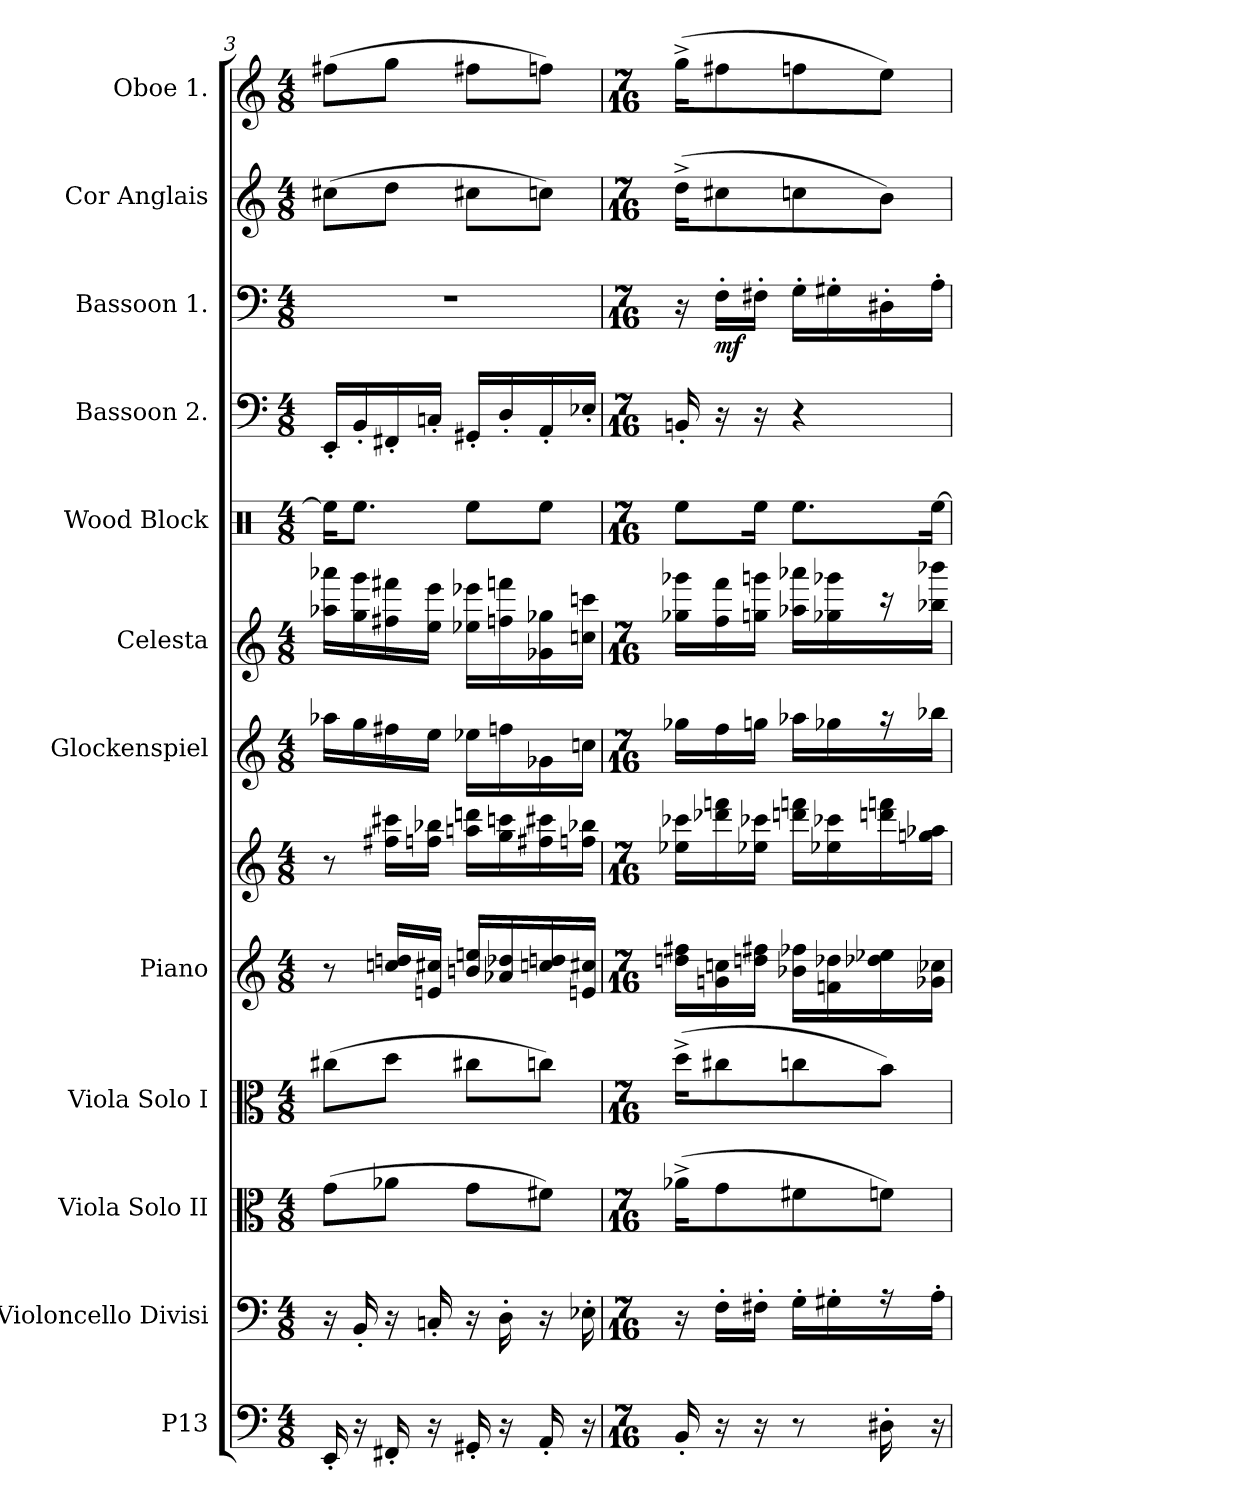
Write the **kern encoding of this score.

**kern	**kern	**kern	**kern	**kern	**kern	**kern	**kern	**kern	**kern	**kern	**dynam	**kern	**kern
*part12	*part11	*part10	*part9	*part8	*part8	*part7	*part6	*part5	*part4	*part3	*part3	*part2	*part1
*staff13	*staff12	*staff11	*staff10	*staff9	*staff8	*staff7	*staff6	*staff5	*staff4	*staff3	*staff3	*staff2	*staff1
*I"P13	*I"Violoncello Divisi	*I"Viola Solo II	*I"Viola Solo I	*I"Piano	*	*I"Glockenspiel	*I"Celesta	*I"Wood Block	*I"Bassoon 2.	*I"Bassoon 1.	*	*I"Cor Anglais	*I"Oboe 1.
*I'Vc.	*I'Vc.	*I'Vla.	*I'Vla.	*I'Pno.	*	*I'Glock.	*I'Cel.	*I'Perc.	*I'Bsn.	*I'Bsn.	*	*I'C. A.	*I'Ob.
*clefF4	*clefF4	*clefC3	*clefC3	*clefG2	*clefG2	*clefG2	*clefG2	*clefX	*clefF4	*clefF4	*	*clefG2	*clefG2
*	*	*	*	*	*	*	*	*	*	*	*	*ITrd4c7	*
*k[]	*k[]	*k[]	*k[]	*k[]	*k[]	*k[]	*k[]	*k[]	*k[]	*k[]	*	*k[b-]	*k[]
*M4/8	*M4/8	*M4/8	*M4/8	*M4/8	*M4/8	*M4/8	*M4/8	*M4/8	*M4/8	*M4/8	*	*M4/8	*M4/8
=3	=3	=3	=3	=3	=3	=3	=3	=3	=3	=3	=3	=3	=3
16EE'	16r	(8gL	(8cc#XL	8r	8r	16aa-XLL	16aa-X 16aaa-XLL	16Ree\KL]	16EE'LL	2r	.	(8f#XL	(8ff#XL
16r	16BB'	.	.	.	.	16gg	16gg 16ggg	8.Ree\J	16BB'	.	.	.	.
16FF#X'	16r	8a-XJ	8ddJ	16ccn 16ddnLL	16ff#X 16ccc#XLL	16ff#X	16ff#X 16fff#X	.	16FF#X'	.	.	8gJ	8ggJ
16r	16Cn'	.	.	16en 16cc#XJJ	16ffn 16bb-XJJ	16eeJJ	16ee 16eeeJJ	.	16Cn'JJ	.	.	.	.
16GG#X'	16r	8gL	8cc#XL	16bn 16eenLL	16aan 16dddnLL	16ee-XLL	16ee-X 16eee-XLL	8Ree\L	16GG#X'LL	.	.	8f#XL	8ff#XL
16r	16D'	.	.	16a-X 16dd-X	16gg 16cccn	16ffn	16ffn 16fffn	.	16D'	.	.	.	.
16AA'	16r	8f#XJ)	8ccnJ)	16ccn 16ddn	16ff#X 16ccc#X	16g-X	16g-X 16gg-X	8Ree\J	16AA'	.	.	8fnJ)	8ffnJ)
16r	16E-X'	.	.	16en 16cc#XJJ	16ffn 16bb-XJJ	16ccnJJ	16ccn 16cccnJJ	.	16E-X'JJ	.	.	.	.
=4	=4	=4	=4	=4	=4	=4	=4	=4	=4	=4	=4	=4	=4
*M7/16	*M7/16	*M7/16	*M7/16	*M7/16	*M7/16	*M7/16	*M7/16	*M7/16	*M7/16	*M7/16	*	*M7/16	*M7/16
16BB'	16r	(16a-X^KL	(16dd^KL	16ddn 16ff#XLL	16ee-X 16ccc-XLL	16gg-XLL	16gg-X 16ggg-XLL	8Ree\L	16BBn'	16r	.	(16g^KL	(16gg^KL
16r	16F'LL	8g	8cc#X	16gn 16ccn	16ddd-X 16fffn	16ff	16ff 16fff	.	16r	16F'LL	mf	8f#X	8ff#X
16r	16F#X'JJ	.	.	16ddn 16ff#XJJ	16ee-X 16ccc-XJJ	16ggnJJ	16ggn 16gggnJJ	16Ree\Jk	16r	16F#X'JJ	.	.	.
8r	16G'LL	8f#X	8ccn	16b-X 16ff-XLL	16dddn 16fffnLL	16aa-XLL	16aa-X 16aaa-XLL	8.Ree\L	4r	16G'LL	.	8fn	8ffn
.	16G#X'	.	.	16fn 16dd-X	16ee-X 16ccc-X	16gg-X	16gg-X 16ggg-X	.	.	16G#X'	.	.	.
16D#X'	16r	8fnJ)	8bJ)	16dd-X 16ee-X	16dddn 16fffn	16r	16r	.	.	16D#X'	.	8eJ)	8eeJ)
16r	16A'JJ	.	.	16g-X 16cc-XJJ	16ggn 16aa-XJJ	16bb-XJJ	16bb-X 16bbb-XJJ	[16Ree\Jk	.	16A'JJ	.	.	.
=	=	=	=	=	=	=	=	=	=	=	=	=	=
*-	*-	*-	*-	*-	*-	*-	*-	*-	*-	*-	*-	*-	*-
